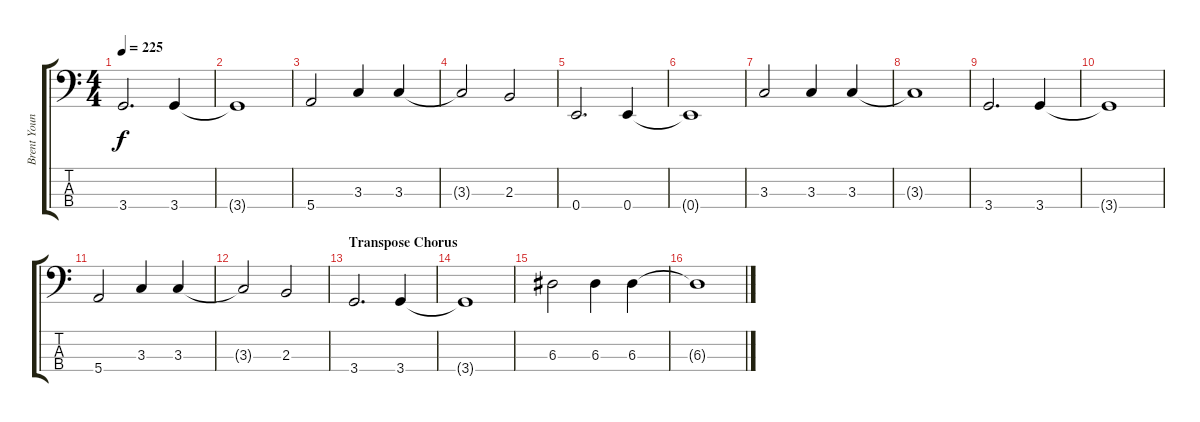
\track ("Brent Young" "Brent Youn") {instrument electricbasspick}
\staff {score tabs}
\tuning (G2 D2 A1 E1) {hide}
\ts (4 4)
\tempo 225
\clef f4
\ks c
3.4.2{d dy f} 3.4.4 |
3.4{t}.1 |
5.4.2 3.3.4 3.3.4 |
3.3{t}.2 2.3.2 |
0.4.2{d} 0.4.4 |
0.4{t}.1 |
3.3.2 3.3.4 3.3.4 |
3.3{t}.1 |
3.4.2{d} 3.4.4 |
3.4{t}.1 |
5.4.2 3.3.4 3.3.4 |
3.3{t}.2 2.3.2 |
\section ("" "Transpose Chorus")
3.4.2{d} 3.4.4 |
3.4{t}.1 |
6.3.2 6.3.4 6.3.4 |
6.3{t}.1
